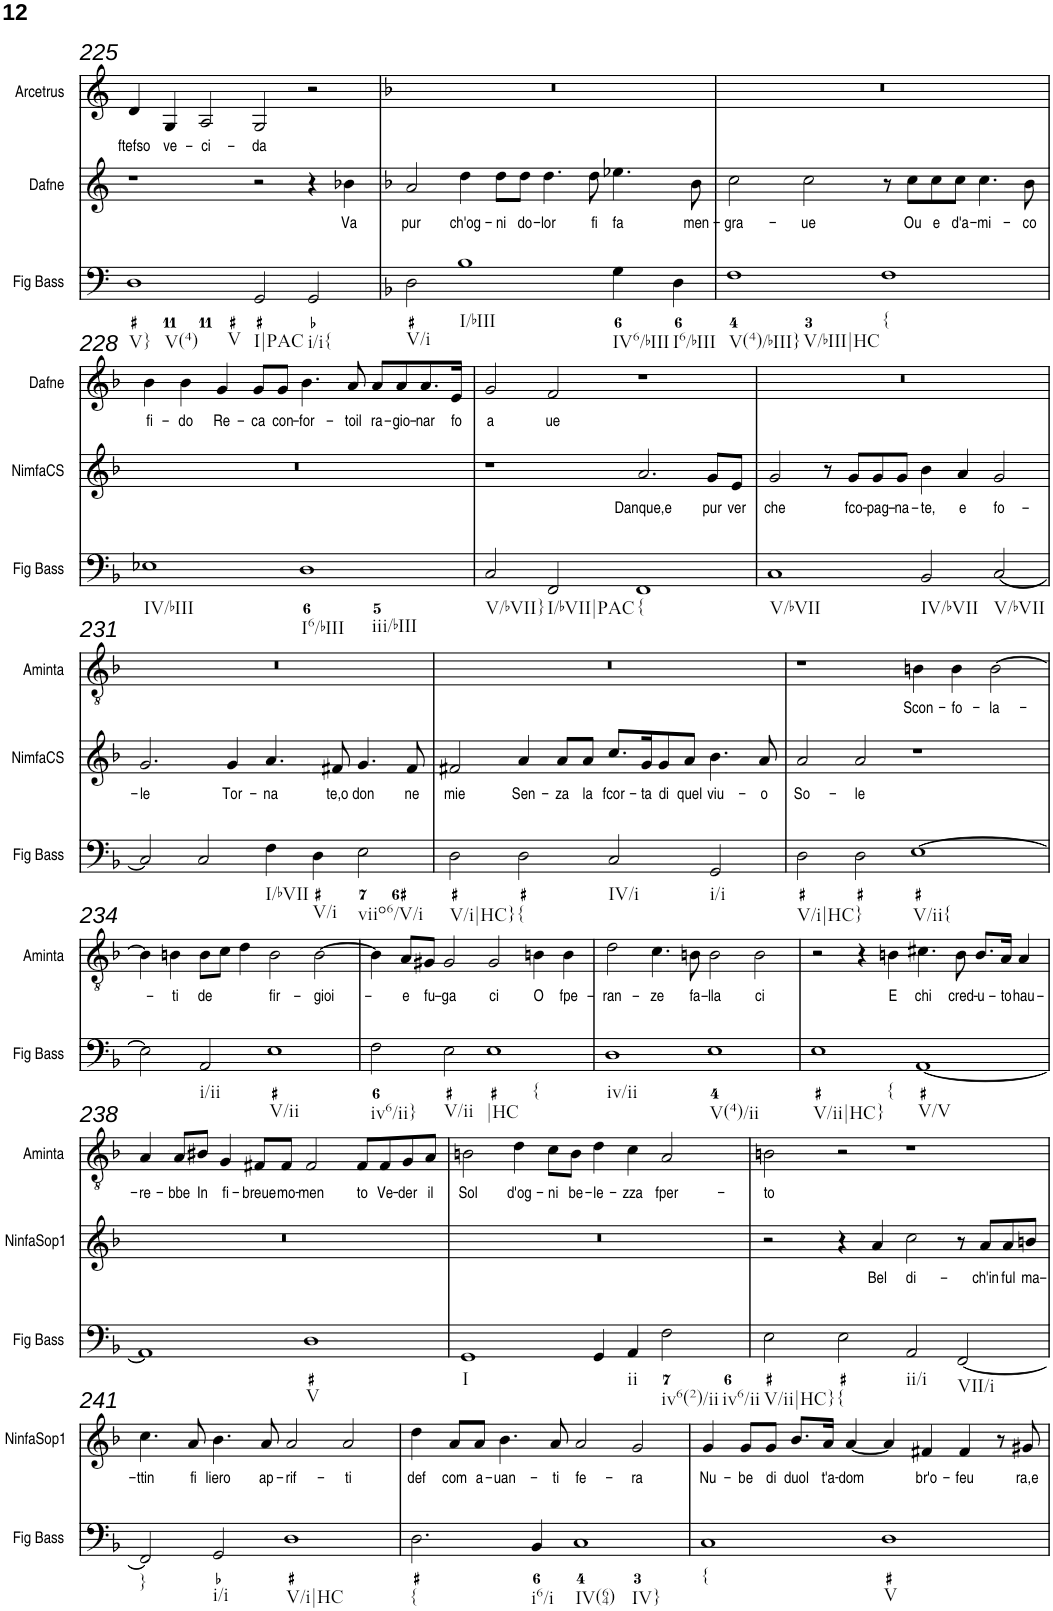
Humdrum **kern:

**kern	**kern	**text	**kern	**text	**kern	**text	**kern	**text	**kern	**text
*part6	*part5	*part5	*part4	*part4	*part3	*part3	*part2	*part2	*part1	*part1
*staff6	*staff5	*staff5	*staff4	*staff4	*staff3	*staff3	*staff2	*staff2	*staff1	*staff1
*I"Fig Bass	*I"NinfaSop1	*	*I"Nimfa del Coro	*	*I"Aminta	*	*I"Dafne	*	*I"Arcetrus	*
*I'Fig Bass	*I'NinfaSop1	*	*	*	*I'Aminta	*	*I'Dafne	*	*I'Arcetrus	*
!!LO:PB:g=z
*clefF4	*clefG2	*	*clefG2	*	*clefGv2	*	*clefG2	*	*clefG2	*
*k[]	*k[]	*	*k[]	*	*k[]	*	*k[]	*	*k[]	*
*M4/2	*M4/2	*	*M4/2	*	*M4/2	*	*M4/2	*	*M4/2	*
=225	=225	=225	=225	=225	=225	=225	=225	=225	=225	=225
!LO:TX:b:t=V}	!	!	!	!	!	!	!	!	!	!
!LO:TX:b:t=V(4)	!	!	!	!	!	!	!	!	!	!
!LO:TX:b:t=V	!	!	!	!	!	!	!	!	!	!
!	!	!	!	!	!	!	!	!	!	!LO:LY:b
1D	0r	.	0r	.	0r	.	1r	.	4d/	ftefso
!	!	!	!	!	!	!	!	!	!	!LO:LY:b
.	.	.	.	.	.	.	.	.	4G/	ve-
!	!	!	!	!	!	!	!	!	!	!LO:LY:b
.	.	.	.	.	.	.	.	.	2A/	-ci-
!LO:TX:b:t=I|PAC	!	!	!	!	!	!	!	!	!	!
!	!	!	!	!	!	!	!	!	!	!LO:LY:b
2GG/	.	.	.	.	.	.	2r	.	2G/	-da
!LO:TX:b:t=i/i{	!	!	!	!	!	!	!	!	!	!
2GG/	.	.	.	.	.	.	4r	.	2r	.
!	!	!	!	!	!	!	!	!LO:LY:b	!	!
.	.	.	.	.	.	.	4b-X\	Va	.	.
=226	=226	=226	=226	=226	=226	=226	=226	=226	=226	=226
*k[b-]	*k[b-]	*	*k[b-]	*	*k[b-]	*	*k[b-]	*	*k[b-]	*
!LO:TX:b:t=V/i	!	!	!	!	!	!	!	!	!	!
!	!	!	!	!	!	!	!	!LO:LY:b	!	!
2D\	0r	.	0r	.	0r	.	2a/	pur	0r	.
!LO:TX:b:t=I/bIII	!	!	!	!	!	!	!	!	!	!
!	!	!	!	!	!	!	!	!LO:LY:b	!	!
1B-	.	.	.	.	.	.	4dd\	ch'og-	.	.
!	!	!	!	!	!	!	!	!LO:LY:b	!	!
.	.	.	.	.	.	.	8dd\L	-ni	.	.
!	!	!	!	!	!	!	!	!LO:LY:b	!	!
.	.	.	.	.	.	.	8dd\J	do-	.	.
!	!	!	!	!	!	!	!	!LO:LY:b	!	!
.	.	.	.	.	.	.	4.dd\	-lor	.	.
!	!	!	!	!	!	!	!	!LO:LY:b	!	!
.	.	.	.	.	.	.	8dd\	fi	.	.
!LO:TX:b:t=IV6/bIII	!	!	!	!	!	!	!	!	!	!
!	!	!	!	!	!	!	!	!LO:LY:b	!	!
4G\	.	.	.	.	.	.	4.ee-X\	fa	.	.
!LO:TX:b:t=I6/bIII	!	!	!	!	!	!	!	!	!	!
4D\	.	.	.	.	.	.	.	.	.	.
!	!	!	!	!	!	!	!	!LO:LY:b	!	!
.	.	.	.	.	.	.	8b-\	men-	.	.
=227	=227	=227	=227	=227	=227	=227	=227	=227	=227	=227
!LO:TX:b:t=V(4)/bIII}	!	!	!	!	!	!	!	!	!	!
!LO:TX:b:t=V/bIII|HC	!	!	!	!	!	!	!	!	!	!
!	!	!	!	!	!	!	!	!LO:LY:b	!	!
1F	0r	.	0r	.	0r	.	2cc\	-gra-	0r	.
!	!	!	!	!	!	!	!	!LO:LY:b	!	!
.	.	.	.	.	.	.	2cc\	-ue	.	.
!LO:TX:b:t={	!	!	!	!	!	!	!	!	!	!
1F	.	.	.	.	.	.	8r	.	.	.
!	!	!	!	!	!	!	!	!LO:LY:b	!	!
.	.	.	.	.	.	.	8cc\L	Ou	.	.
!	!	!	!	!	!	!	!	!LO:LY:b	!	!
.	.	.	.	.	.	.	8cc\	e	.	.
!	!	!	!	!	!	!	!	!LO:LY:b	!	!
.	.	.	.	.	.	.	8cc\J	d'a-	.	.
!	!	!	!	!	!	!	!	!LO:LY:b	!	!
.	.	.	.	.	.	.	4.cc\	-mi-	.	.
!	!	!	!	!	!	!	!	!LO:LY:b	!	!
.	.	.	.	.	.	.	8b-\	-co	.	.
!!LO:LB:g=z
=228	=228	=228	=228	=228	=228	=228	=228	=228	=228	=228
!LO:TX:b:t=IV/bIII	!	!	!	!	!	!	!	!	!	!
!	!	!	!	!	!	!	!	!LO:LY:b	!	!
1E-X	0r	.	0r	.	0r	.	4b-\	fi-	0r	.
!	!	!	!	!	!	!	!	!LO:LY:b	!	!
.	.	.	.	.	.	.	4b-\	-do	.	.
!	!	!	!	!	!	!	!	!LO:LY:b	!	!
.	.	.	.	.	.	.	4g/	Re-	.	.
!	!	!	!	!	!	!	!	!LO:LY:b	!	!
.	.	.	.	.	.	.	8g/L	-ca	.	.
!	!	!	!	!	!	!	!	!LO:LY:b	!	!
.	.	.	.	.	.	.	8g/J	con-	.	.
!LO:TX:b:t=I6/bIII	!	!	!	!	!	!	!	!	!	!
!LO:TX:b:t=iii/bIII	!	!	!	!	!	!	!	!	!	!
!	!	!	!	!	!	!	!	!LO:LY:b	!	!
1D	.	.	.	.	.	.	4.b-\	-for-	.	.
!	!	!	!	!	!	!	!	!LO:LY:b	!	!
.	.	.	.	.	.	.	8a/	-toil	.	.
!	!	!	!	!	!	!	!	!LO:LY:b	!	!
.	.	.	.	.	.	.	8a/L	ra-	.	.
!	!	!	!	!	!	!	!	!LO:LY:b	!	!
.	.	.	.	.	.	.	8a/	-gio-	.	.
!	!	!	!	!	!	!	!	!LO:LY:b	!	!
.	.	.	.	.	.	.	8.a/	-nar	.	.
!	!	!	!	!	!	!	!	!LO:LY:b	!	!
.	.	.	.	.	.	.	16e/Jk	fo	.	.
=229	=229	=229	=229	=229	=229	=229	=229	=229	=229	=229
!LO:TX:b:t=V/bVII}	!	!	!	!	!	!	!	!	!	!
!	!	!	!	!	!	!	!	!LO:LY:b	!	!
2C/	0r	.	1r	.	0r	.	2g/	a	0r	.
!LO:TX:b:t=I/bVII|PAC	!	!	!	!	!	!	!	!	!	!
!	!	!	!	!	!	!	!	!LO:LY:b	!	!
2FF/	.	.	.	.	.	.	2f/	ue	.	.
!LO:TX:b:t={	!	!	!	!	!	!	!	!	!	!
!	!	!	!	!LO:LY:b	!	!	!	!	!	!
1FF	.	.	2.a/	Danque,e	.	.	1r	.	.	.
!	!	!	!	!LO:LY:b	!	!	!	!	!	!
.	.	.	8g/L	pur	.	.	.	.	.	.
!	!	!	!	!LO:LY:b	!	!	!	!	!	!
.	.	.	8e/J	ver	.	.	.	.	.	.
=230	=230	=230	=230	=230	=230	=230	=230	=230	=230	=230
!LO:TX:b:t=V/bVII	!	!	!	!	!	!	!	!	!	!
!	!	!	!	!LO:LY:b	!	!	!	!	!	!
1C	0r	.	2g/	che	0r	.	0r	.	0r	.
.	.	.	8r	.	.	.	.	.	.	.
!	!	!	!	!LO:LY:b	!	!	!	!	!	!
.	.	.	8g/L	fco-	.	.	.	.	.	.
!	!	!	!	!LO:LY:b	!	!	!	!	!	!
.	.	.	8g/	-pag-	.	.	.	.	.	.
!	!	!	!	!LO:LY:b	!	!	!	!	!	!
.	.	.	8g/J	-na-	.	.	.	.	.	.
!LO:TX:b:t=IV/bVII	!	!	!	!	!	!	!	!	!	!
!	!	!	!	!LO:LY:b	!	!	!	!	!	!
2BB-/	.	.	4b-\	-te,	.	.	.	.	.	.
!	!	!	!	!LO:LY:b	!	!	!	!	!	!
.	.	.	4a/	e	.	.	.	.	.	.
!LO:TX:b:t=V/bVII	!	!	!	!	!	!	!	!	!	!
!	!	!	!	!LO:LY:b	!	!	!	!	!	!
[2C/	.	.	2g/	fo-	.	.	.	.	.	.
!!LO:LB:g=z
=231	=231	=231	=231	=231	=231	=231	=231	=231	=231	=231
!	!	!	!	!LO:LY:b	!	!	!	!	!	!
2C/]	0r	.	2.g/	-le	0r	.	0r	.	0r	.
2C/	.	.	.	.	.	.	.	.	.	.
!	!	!	!	!LO:LY:b	!	!	!	!	!	!
.	.	.	4g/	Tor-	.	.	.	.	.	.
!LO:TX:b:t=I/bVII	!	!	!	!	!	!	!	!	!	!
!	!	!	!	!LO:LY:b	!	!	!	!	!	!
4F\	.	.	4.a/	-na	.	.	.	.	.	.
!LO:TX:b:t=V/i	!	!	!	!	!	!	!	!	!	!
4D\	.	.	.	.	.	.	.	.	.	.
!	!	!	!	!LO:LY:b	!	!	!	!	!	!
.	.	.	8f#X/	te,o	.	.	.	.	.	.
!LO:TX:b:t=viio6/V/i	!	!	!	!	!	!	!	!	!	!
!	!	!	!	!LO:LY:b	!	!	!	!	!	!
2E\	.	.	4.g/	don	.	.	.	.	.	.
!	!	!	!	!LO:LY:b	!	!	!	!	!	!
.	.	.	8f#/	ne	.	.	.	.	.	.
=232	=232	=232	=232	=232	=232	=232	=232	=232	=232	=232
!LO:TX:b:t=V/i|HC}	!	!	!	!	!	!	!	!	!	!
!	!	!	!	!LO:LY:b	!	!	!	!	!	!
2D\	0r	.	2f#X/	mie	0r	.	0r	.	0r	.
!LO:TX:b:t={	!	!	!	!	!	!	!	!	!	!
!	!	!	!	!LO:LY:b	!	!	!	!	!	!
2D\	.	.	4a/	Sen-	.	.	.	.	.	.
!	!	!	!	!LO:LY:b	!	!	!	!	!	!
.	.	.	8a/L	-za	.	.	.	.	.	.
!	!	!	!	!LO:LY:b	!	!	!	!	!	!
.	.	.	8a/J	la	.	.	.	.	.	.
!LO:TX:b:t=IV/i	!	!	!	!	!	!	!	!	!	!
!	!	!	!	!LO:LY:b	!	!	!	!	!	!
2C/	.	.	8.cc/L	fcor-	.	.	.	.	.	.
!	!	!	!	!LO:LY:b	!	!	!	!	!	!
.	.	.	16g/K	-ta	.	.	.	.	.	.
!	!	!	!	!LO:LY:b	!	!	!	!	!	!
.	.	.	8g/	di	.	.	.	.	.	.
!	!	!	!	!LO:LY:b	!	!	!	!	!	!
.	.	.	8a/J	quel	.	.	.	.	.	.
!LO:TX:b:t=i/i	!	!	!	!	!	!	!	!	!	!
!	!	!	!	!LO:LY:b	!	!	!	!	!	!
2GG/	.	.	4.b-\	viu-	.	.	.	.	.	.
!	!	!	!	!LO:LY:b	!	!	!	!	!	!
.	.	.	8a/	-o	.	.	.	.	.	.
=233	=233	=233	=233	=233	=233	=233	=233	=233	=233	=233
!LO:TX:b:t=V/i|HC}	!	!	!	!	!	!	!	!	!	!
!	!	!	!	!LO:LY:b	!	!	!	!	!	!
2D\	0r	.	2a/	So-	1r	.	0r	.	0r	.
!	!	!	!	!LO:LY:b	!	!	!	!	!	!
2D\	.	.	2a/	-le	.	.	.	.	.	.
!LO:TX:b:t=V/ii{	!	!	!	!	!	!	!	!	!	!
!	!	!	!	!	!	!LO:LY:b	!	!	!	!
[1E	.	.	1r	.	4Bn\	Scon-	.	.	.	.
!	!	!	!	!	!	!LO:LY:b	!	!	!	!
.	.	.	.	.	4B\	-fo-	.	.	.	.
!	!	!	!	!	!	!LO:LY:b	!	!	!	!
.	.	.	.	.	[2B\	-la-	.	.	.	.
!!LO:LB:g=z
=234	=234	=234	=234	=234	=234	=234	=234	=234	=234	=234
2E\]	0r	.	0r	.	4B\]	.	0r	.	0r	.
!	!	!	!	!	!	!LO:LY:b	!	!	!	!
.	.	.	.	.	4Bn\	-ti	.	.	.	.
!LO:TX:b:t=i/ii	!	!	!	!	!	!	!	!	!	!
!	!	!	!	!	!	!LO:LY:b	!	!	!	!
2AA/	.	.	.	.	8B\L	de	.	.	.	.
.	.	.	.	.	8c\J	.	.	.	.	.
.	.	.	.	.	4d\	.	.	.	.	.
!LO:TX:b:t=V/ii	!	!	!	!	!	!	!	!	!	!
!	!	!	!	!	!	!LO:LY:b	!	!	!	!
1E	.	.	.	.	2B\	fir-	.	.	.	.
!	!	!	!	!	!	!LO:LY:b	!	!	!	!
.	.	.	.	.	[2B\	-gioi-	.	.	.	.
=235	=235	=235	=235	=235	=235	=235	=235	=235	=235	=235
!LO:TX:b:t=iv6/ii}	!	!	!	!	!	!	!	!	!	!
2F\	0r	.	0r	.	4B\]	.	0r	.	0r	.
!	!	!	!	!	!	!LO:LY:b	!	!	!	!
.	.	.	.	.	8A/L	-e	.	.	.	.
!	!	!	!	!	!	!LO:LY:b	!	!	!	!
.	.	.	.	.	8G#X/J	fu-	.	.	.	.
!LO:TX:b:t=V/ii	!	!	!	!	!	!	!	!	!	!
!	!	!	!	!	!	!LO:LY:b	!	!	!	!
2E\	.	.	.	.	2G#/	-ga	.	.	.	.
!LO:TX:b:t=|HC	!	!	!	!	!	!	!	!	!	!
!LO:TX:b:t={	!	!	!	!	!	!	!	!	!	!
!	!	!	!	!	!	!LO:LY:b	!	!	!	!
1E	.	.	.	.	2G#/	ci	.	.	.	.
!	!	!	!	!	!	!LO:LY:b	!	!	!	!
.	.	.	.	.	4Bn\	O	.	.	.	.
!	!	!	!	!	!	!LO:LY:b	!	!	!	!
.	.	.	.	.	4B\	fpe-	.	.	.	.
=236	=236	=236	=236	=236	=236	=236	=236	=236	=236	=236
!LO:TX:b:t=iv/ii	!	!	!	!	!	!	!	!	!	!
!	!	!	!	!	!	!LO:LY:b	!	!	!	!
1D	0r	.	0r	.	2d\	-ran-	0r	.	0r	.
!	!	!	!	!	!	!LO:LY:b	!	!	!	!
.	.	.	.	.	4.c\	-ze	.	.	.	.
!	!	!	!	!	!	!LO:LY:b	!	!	!	!
.	.	.	.	.	8Bn\	fa-	.	.	.	.
!LO:TX:b:t=V(4)/ii	!	!	!	!	!	!	!	!	!	!
!	!	!	!	!	!	!LO:LY:b	!	!	!	!
1E	.	.	.	.	2B\	-lla	.	.	.	.
!	!	!	!	!	!	!LO:LY:b	!	!	!	!
.	.	.	.	.	2B\	ci	.	.	.	.
=237	=237	=237	=237	=237	=237	=237	=237	=237	=237	=237
!LO:TX:b:t=V/ii|HC}	!	!	!	!	!	!	!	!	!	!
!LO:TX:b:t={	!	!	!	!	!	!	!	!	!	!
1E	0r	.	0r	.	2r	.	0r	.	0r	.
.	.	.	.	.	4r	.	.	.	.	.
!	!	!	!	!	!	!LO:LY:b	!	!	!	!
.	.	.	.	.	4Bn\	E	.	.	.	.
!LO:TX:b:t=V/V	!	!	!	!	!	!	!	!	!	!
!	!	!	!	!	!	!LO:LY:b	!	!	!	!
[1AA	.	.	.	.	4.c#X\	chi	.	.	.	.
!	!	!	!	!	!	!LO:LY:b	!	!	!	!
.	.	.	.	.	8B\	cred-	.	.	.	.
!	!	!	!	!	!	!LO:LY:b	!	!	!	!
.	.	.	.	.	8.B/L	-u-	.	.	.	.
!	!	!	!	!	!	!LO:LY:b	!	!	!	!
.	.	.	.	.	16A/Jk	-to	.	.	.	.
!	!	!	!	!	!	!LO:LY:b	!	!	!	!
.	.	.	.	.	4A/	hau-	.	.	.	.
!!LO:LB:g=z
=238	=238	=238	=238	=238	=238	=238	=238	=238	=238	=238
!	!	!	!	!	!	!LO:LY:b	!	!	!	!
1AA]	0r	.	0r	.	4A/	-re-	0r	.	0r	.
!	!	!	!	!	!	!LO:LY:b	!	!	!	!
.	.	.	.	.	8A/L	-bbe	.	.	.	.
!	!	!	!	!	!	!LO:LY:b	!	!	!	!
.	.	.	.	.	8B#X/J	In	.	.	.	.
!	!	!	!	!	!	!LO:LY:b	!	!	!	!
.	.	.	.	.	4G/	fi-	.	.	.	.
!	!	!	!	!	!	!LO:LY:b	!	!	!	!
.	.	.	.	.	8F#X/L	-breue	.	.	.	.
!	!	!	!	!	!	!LO:LY:b	!	!	!	!
.	.	.	.	.	8F#/J	mo-	.	.	.	.
!LO:TX:b:t=V	!	!	!	!	!	!	!	!	!	!
!	!	!	!	!	!	!LO:LY:b	!	!	!	!
1D	.	.	.	.	2F#/	-men	.	.	.	.
!	!	!	!	!	!	!LO:LY:b	!	!	!	!
.	.	.	.	.	8F#/L	to	.	.	.	.
!	!	!	!	!	!	!LO:LY:b	!	!	!	!
.	.	.	.	.	8F#/	Ve-	.	.	.	.
!	!	!	!	!	!	!LO:LY:b	!	!	!	!
.	.	.	.	.	8G/	-der	.	.	.	.
!	!	!	!	!	!	!LO:LY:b	!	!	!	!
.	.	.	.	.	8A/J	il	.	.	.	.
=239	=239	=239	=239	=239	=239	=239	=239	=239	=239	=239
!LO:TX:b:t=I	!	!	!	!	!	!	!	!	!	!
!	!	!	!	!	!	!LO:LY:b	!	!	!	!
1GG	0r	.	0r	.	2Bn\	Sol	0r	.	0r	.
!	!	!	!	!	!	!LO:LY:b	!	!	!	!
.	.	.	.	.	4d\	d'og-	.	.	.	.
!	!	!	!	!	!	!LO:LY:b	!	!	!	!
.	.	.	.	.	8c\L	-ni	.	.	.	.
!	!	!	!	!	!	!LO:LY:b	!	!	!	!
.	.	.	.	.	8B\J	be-	.	.	.	.
!	!	!	!	!	!	!LO:LY:b	!	!	!	!
4GG/	.	.	.	.	4d\	-le-	.	.	.	.
!LO:TX:b:t=ii	!	!	!	!	!	!	!	!	!	!
!	!	!	!	!	!	!LO:LY:b	!	!	!	!
4AA/	.	.	.	.	4c\	-zza	.	.	.	.
!LO:TX:b:t=iv6(2)/ii	!	!	!	!	!	!	!	!	!	!
!LO:TX:b:t=iv6/ii	!	!	!	!	!	!	!	!	!	!
!	!	!	!	!	!	!LO:LY:b	!	!	!	!
2F\	.	.	.	.	2A/	fper-	.	.	.	.
=240	=240	=240	=240	=240	=240	=240	=240	=240	=240	=240
!LO:TX:b:t=V/ii|HC}	!	!	!	!	!	!	!	!	!	!
!	!	!	!	!	!	!LO:LY:b	!	!	!	!
2E\	2r	.	0r	.	2Bn\	-to	0r	.	0r	.
!LO:TX:b:t={	!	!	!	!	!	!	!	!	!	!
2E\	4r	.	.	.	2r	.	.	.	.	.
!	!	!LO:LY:b	!	!	!	!	!	!	!	!
.	4a/	Bel	.	.	.	.	.	.	.	.
!LO:TX:b:t=ii/i	!	!	!	!	!	!	!	!	!	!
!	!	!LO:LY:b	!	!	!	!	!	!	!	!
2AA/	2cc\	di-	.	.	1r	.	.	.	.	.
!LO:TX:b:t=VII/i	!	!	!	!	!	!	!	!	!	!
[2FF/	8r	.	.	.	.	.	.	.	.	.
!	!	!LO:LY:b	!	!	!	!	!	!	!	!
.	8a/L	-ch'in	.	.	.	.	.	.	.	.
!	!	!LO:LY:b	!	!	!	!	!	!	!	!
.	8a/	ful	.	.	.	.	.	.	.	.
!	!	!LO:LY:b	!	!	!	!	!	!	!	!
.	8bn/J	ma-	.	.	.	.	.	.	.	.
!!LO:LB:g=z
=241	=241	=241	=241	=241	=241	=241	=241	=241	=241	=241
!LO:TX:b:t=}	!	!	!	!	!	!	!	!	!	!
!	!	!LO:LY:b	!	!	!	!	!	!	!	!
2FF/]	4.cc\	-ttin	0r	.	0r	.	0r	.	0r	.
!	!	!LO:LY:b	!	!	!	!	!	!	!	!
.	8a/	fi	.	.	.	.	.	.	.	.
!LO:TX:b:t=i/i	!	!	!	!	!	!	!	!	!	!
!	!	!LO:LY:b	!	!	!	!	!	!	!	!
2GG/	4.b-\	liero	.	.	.	.	.	.	.	.
!	!	!LO:LY:b	!	!	!	!	!	!	!	!
.	8a/	ap-	.	.	.	.	.	.	.	.
!LO:TX:b:t=V/i|HC	!	!	!	!	!	!	!	!	!	!
!	!	!LO:LY:b	!	!	!	!	!	!	!	!
1D	2a/	-rif-	.	.	.	.	.	.	.	.
!	!	!LO:LY:b	!	!	!	!	!	!	!	!
.	2a/	-ti	.	.	.	.	.	.	.	.
=242	=242	=242	=242	=242	=242	=242	=242	=242	=242	=242
!LO:TX:b:t={	!	!	!	!	!	!	!	!	!	!
!	!	!LO:LY:b	!	!	!	!	!	!	!	!
2.D\	4dd\	def	0r	.	0r	.	0r	.	0r	.
!	!	!LO:LY:b	!	!	!	!	!	!	!	!
.	8a/L	com	.	.	.	.	.	.	.	.
!	!	!LO:LY:b	!	!	!	!	!	!	!	!
.	8a/J	a-	.	.	.	.	.	.	.	.
!	!	!LO:LY:b	!	!	!	!	!	!	!	!
.	4.b-\	-uan-	.	.	.	.	.	.	.	.
!LO:TX:b:t=i6/i	!	!	!	!	!	!	!	!	!	!
4BB-/	.	.	.	.	.	.	.	.	.	.
!	!	!LO:LY:b	!	!	!	!	!	!	!	!
.	8a/	-ti	.	.	.	.	.	.	.	.
!LO:TX:b:t=IV(64)	!	!	!	!	!	!	!	!	!	!
!LO:TX:b:t=IV}	!	!	!	!	!	!	!	!	!	!
!	!	!LO:LY:b	!	!	!	!	!	!	!	!
1C	2a/	fe-	.	.	.	.	.	.	.	.
!	!	!LO:LY:b	!	!	!	!	!	!	!	!
.	2g/	-ra	.	.	.	.	.	.	.	.
=243	=243	=243	=243	=243	=243	=243	=243	=243	=243	=243
!LO:TX:b:t={	!	!	!	!	!	!	!	!	!	!
!	!	!LO:LY:b	!	!	!	!	!	!	!	!
1C	4g/	Nu-	0r	.	0r	.	0r	.	0r	.
!	!	!LO:LY:b	!	!	!	!	!	!	!	!
.	8g/L	-be	.	.	.	.	.	.	.	.
!	!	!LO:LY:b	!	!	!	!	!	!	!	!
.	8g/J	di	.	.	.	.	.	.	.	.
!	!	!LO:LY:b	!	!	!	!	!	!	!	!
.	8.b-/L	duol	.	.	.	.	.	.	.	.
!	!	!LO:LY:b	!	!	!	!	!	!	!	!
.	16a/Jk	t'a-	.	.	.	.	.	.	.	.
!	!	!LO:LY:b	!	!	!	!	!	!	!	!
.	[4a/	-dom	.	.	.	.	.	.	.	.
!LO:TX:b:t=V	!	!	!	!	!	!	!	!	!	!
1D	4a/]	.	.	.	.	.	.	.	.	.
!	!	!LO:LY:b	!	!	!	!	!	!	!	!
.	4f#X/	br'o-	.	.	.	.	.	.	.	.
!	!	!LO:LY:b	!	!	!	!	!	!	!	!
.	4f#/	-feu	.	.	.	.	.	.	.	.
.	8r	.	.	.	.	.	.	.	.	.
!	!	!LO:LY:b	!	!	!	!	!	!	!	!
.	8g#X/	ra,e	.	.	.	.	.	.	.	.
=	=	=	=	=	=	=	=	=	=	=
*-	*-	*-	*-	*-	*-	*-	*-	*-	*-	*-
